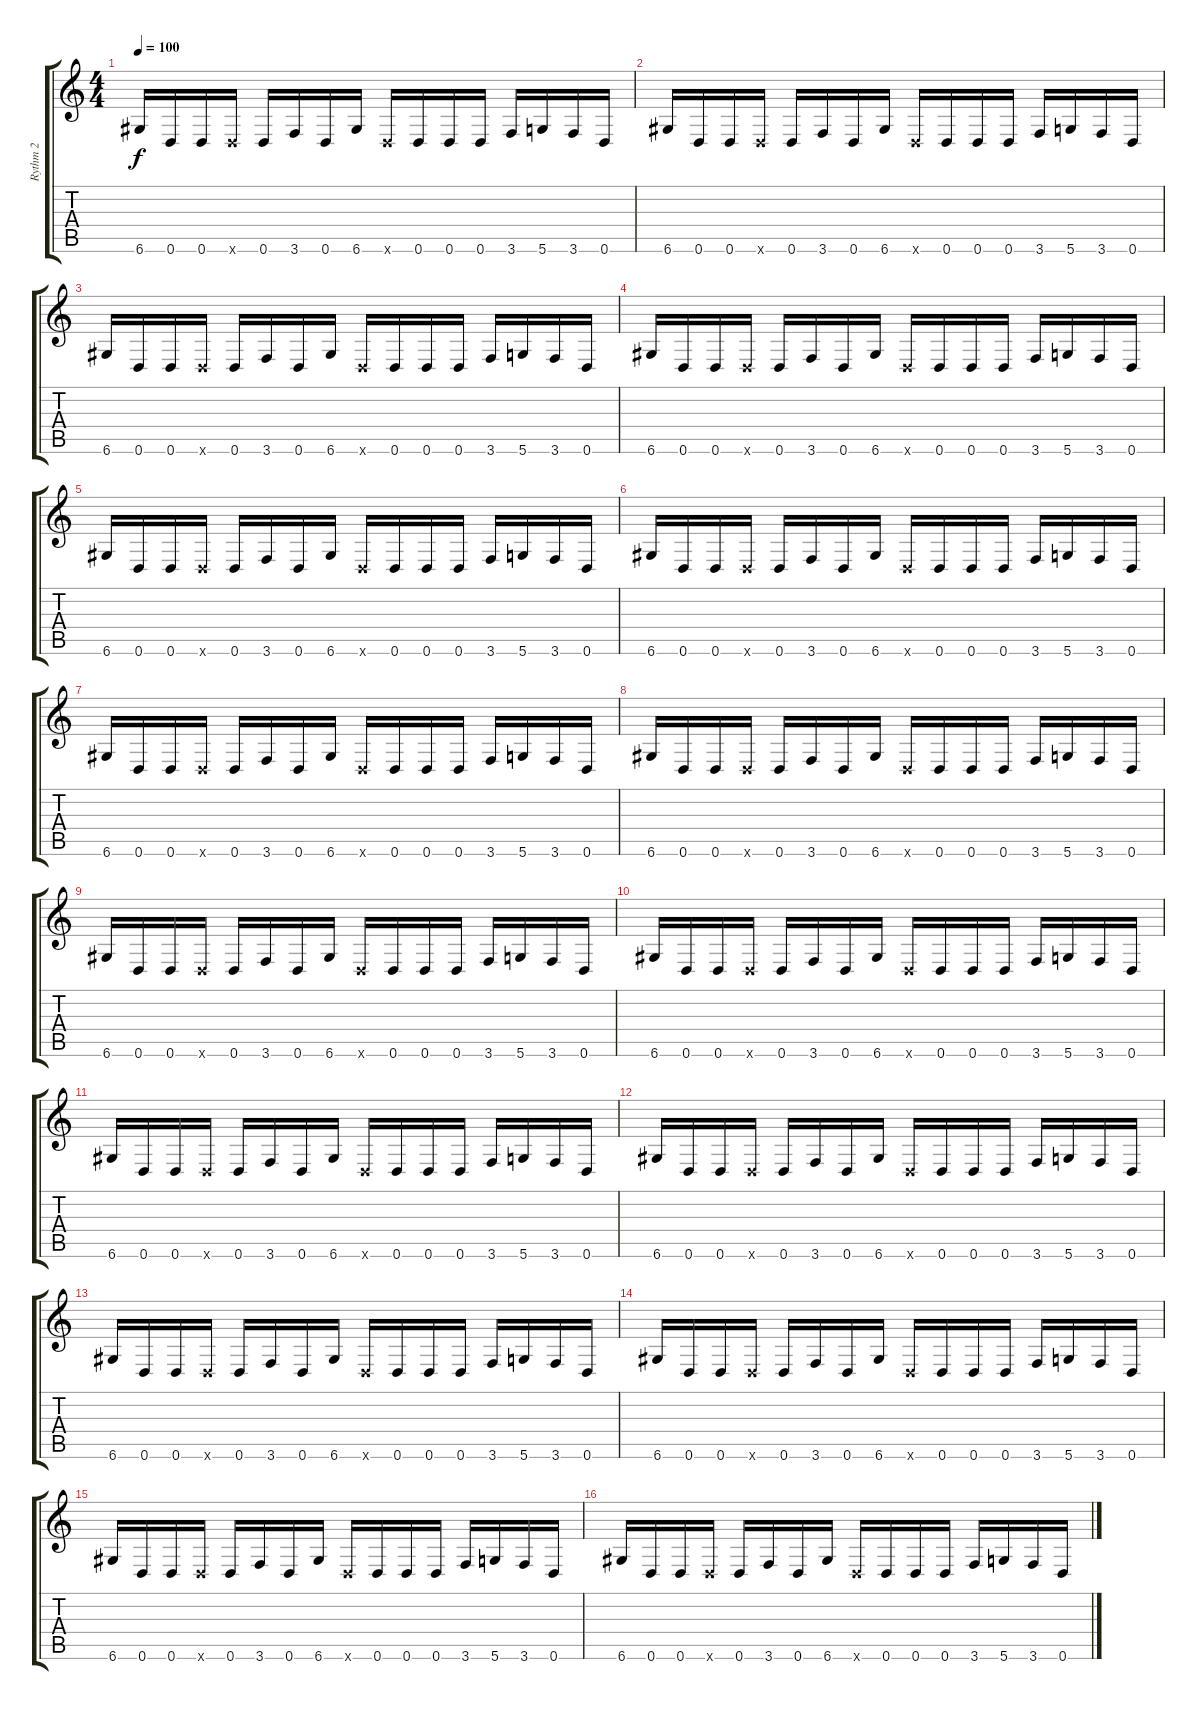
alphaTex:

\track ("Rythm 2" "Rythm 2") {instrument distortionguitar}
\staff {score tabs}
\tuning (D4 A3 F3 C3 G2 D2) {hide}
\ts (4 4)
\tempo 100
\clef g2
\ks c
6.6.16{dy f} 0.6.16 0.6.16 0.6{x}.16 0.6.16 3.6.16 0.6.16 6.6.16 0.6{x}.16 0.6.16 0.6.16 0.6.16 3.6.16 5.6.16 3.6.16 0.6.16 |
6.6.16 0.6.16 0.6.16 0.6{x}.16 0.6.16 3.6.16 0.6.16 6.6.16 0.6{x}.16 0.6.16 0.6.16 0.6.16 3.6.16 5.6.16 3.6.16 0.6.16 |
6.6.16 0.6.16 0.6.16 0.6{x}.16 0.6.16 3.6.16 0.6.16 6.6.16 0.6{x}.16 0.6.16 0.6.16 0.6.16 3.6.16 5.6.16 3.6.16 0.6.16 |
6.6.16 0.6.16 0.6.16 0.6{x}.16 0.6.16 3.6.16 0.6.16 6.6.16 0.6{x}.16 0.6.16 0.6.16 0.6.16 3.6.16 5.6.16 3.6.16 0.6.16 |
6.6.16 0.6.16 0.6.16 0.6{x}.16 0.6.16 3.6.16 0.6.16 6.6.16 0.6{x}.16 0.6.16 0.6.16 0.6.16 3.6.16 5.6.16 3.6.16 0.6.16 |
6.6.16 0.6.16 0.6.16 0.6{x}.16 0.6.16 3.6.16 0.6.16 6.6.16 0.6{x}.16 0.6.16 0.6.16 0.6.16 3.6.16 5.6.16 3.6.16 0.6.16 |
6.6.16 0.6.16 0.6.16 0.6{x}.16 0.6.16 3.6.16 0.6.16 6.6.16 0.6{x}.16 0.6.16 0.6.16 0.6.16 3.6.16 5.6.16 3.6.16 0.6.16 |
6.6.16 0.6.16 0.6.16 0.6{x}.16 0.6.16 3.6.16 0.6.16 6.6.16 0.6{x}.16 0.6.16 0.6.16 0.6.16 3.6.16 5.6.16 3.6.16 0.6.16 |
6.6.16 0.6.16 0.6.16 0.6{x}.16 0.6.16 3.6.16 0.6.16 6.6.16 0.6{x}.16 0.6.16 0.6.16 0.6.16 3.6.16 5.6.16 3.6.16 0.6.16 |
6.6.16 0.6.16 0.6.16 0.6{x}.16 0.6.16 3.6.16 0.6.16 6.6.16 0.6{x}.16 0.6.16 0.6.16 0.6.16 3.6.16 5.6.16 3.6.16 0.6.16 |
6.6.16 0.6.16 0.6.16 0.6{x}.16 0.6.16 3.6.16 0.6.16 6.6.16 0.6{x}.16 0.6.16 0.6.16 0.6.16 3.6.16 5.6.16 3.6.16 0.6.16 |
6.6.16 0.6.16 0.6.16 0.6{x}.16 0.6.16 3.6.16 0.6.16 6.6.16 0.6{x}.16 0.6.16 0.6.16 0.6.16 3.6.16 5.6.16 3.6.16 0.6.16 |
6.6.16 0.6.16 0.6.16 0.6{x}.16 0.6.16 3.6.16 0.6.16 6.6.16 0.6{x}.16 0.6.16 0.6.16 0.6.16 3.6.16 5.6.16 3.6.16 0.6.16 |
6.6.16 0.6.16 0.6.16 0.6{x}.16 0.6.16 3.6.16 0.6.16 6.6.16 0.6{x}.16 0.6.16 0.6.16 0.6.16 3.6.16 5.6.16 3.6.16 0.6.16 |
6.6.16 0.6.16 0.6.16 0.6{x}.16 0.6.16 3.6.16 0.6.16 6.6.16 0.6{x}.16 0.6.16 0.6.16 0.6.16 3.6.16 5.6.16 3.6.16 0.6.16 |
6.6.16 0.6.16 0.6.16 0.6{x}.16 0.6.16 3.6.16 0.6.16 6.6.16 0.6{x}.16 0.6.16 0.6.16 0.6.16 3.6.16 5.6.16 3.6.16 0.6.16
